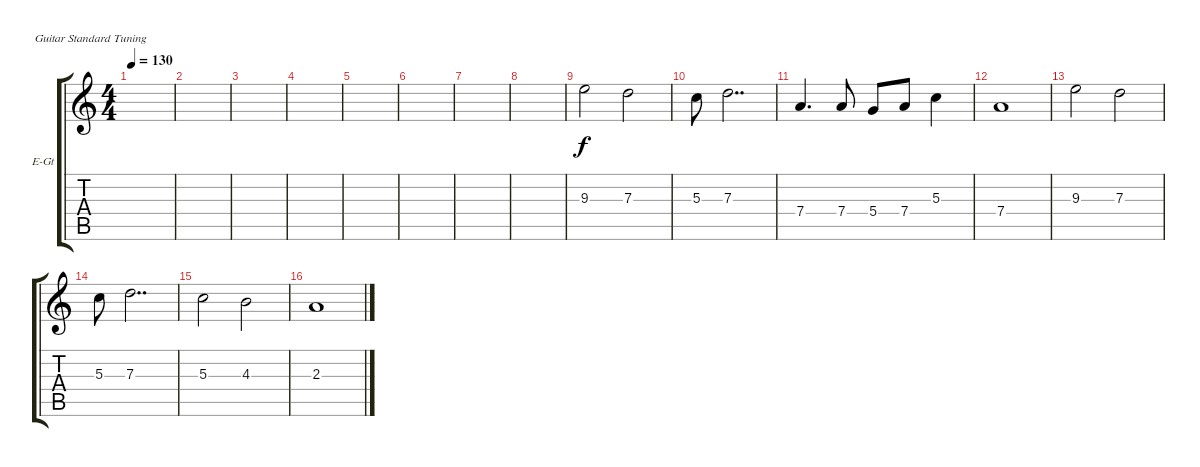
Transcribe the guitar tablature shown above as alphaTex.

\defaultSystemsLayout 4
\bracketExtendMode groupsimilarinstruments
\firstSystemTrackNameOrientation horizontal
\otherSystemsTrackNameOrientation horizontal
\track ("Electric Guitar" "E-Gt") {instrument overdrivenguitar}
\staff {score tabs}
\tuning (E4 B3 G3 D3 A2 E2)
\ts (4 4)
\tempo 130
\clef g2
\scale
0.487395
\ks c
|
\scale
0.256303 |
\scale
0.256303 |
\scale
0.333333 |
\scale
0.333333 |
\scale
0.333333 |
\scale
0.333333 |
\scale
0.333333 |
\scale
0.333333 9.3.2 7.3.2 |
\scale
0.333333 5.3.8 7.3.2{dd} |
\scale
0.333333 7.4.4{d} 7.4.8 5.4.8 7.4.8 5.3.4 |
\scale
0.333333 7.4.1 |
\scale
0.333333 9.3.2 7.3.2 |
\scale
0.333333 5.3.8 7.3.2{dd} |
\scale
0.333333 5.3.2 4.3.2 |
\scale
0.333333 2.3.1
